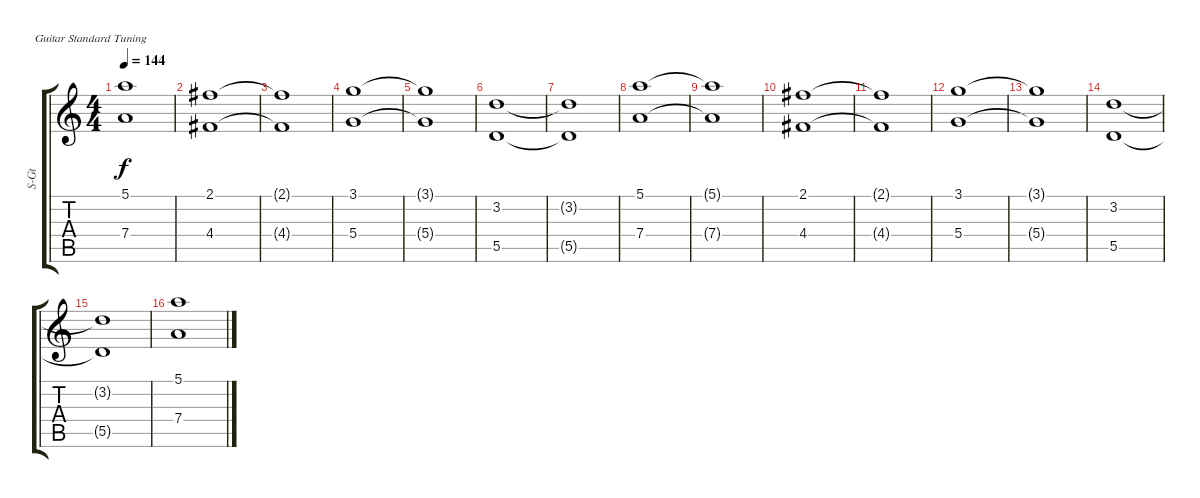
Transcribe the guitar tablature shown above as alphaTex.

\bracketExtendMode groupsimilarinstruments
\otherSystemsTrackNameOrientation horizontal
\track ("Moog" "S-Gt") {instrument pad3polysynth}
\staff {score tabs}
\tuning (E4 B3 G3 D3 A2 E2)
\displaytranspose 12
\ts (4 4)
\tempo 144
\clef g2
\ks c
(5.1{t} 7.4{t}).1{dy f beam Down} |
(2.1{acc #} 4.4{acc #}).1{beam Down} |
(2.1{t acc #} 4.4{t acc #}).1{beam Down} |
(3.1 5.4).1{beam Down} |
(3.1{t} 5.4{t}).1{beam Down} |
(3.2 5.5).1{beam Up} |
(3.2{t} 5.5{t}).1{beam Up} |
(5.1 7.4).1{beam Down} |
(5.1{t} 7.4{t}).1{beam Down} |
(2.1{acc #} 4.4{acc #}).1{beam Down} |
(2.1{t acc #} 4.4{t acc #}).1{beam Down} |
(3.1 5.4).1{beam Down} |
(3.1{t} 5.4{t}).1{beam Down} |
(3.2 5.5).1{beam Up} |
(3.2{t} 5.5{t}).1{beam Up} |
(5.1 7.4).1{beam Down}
